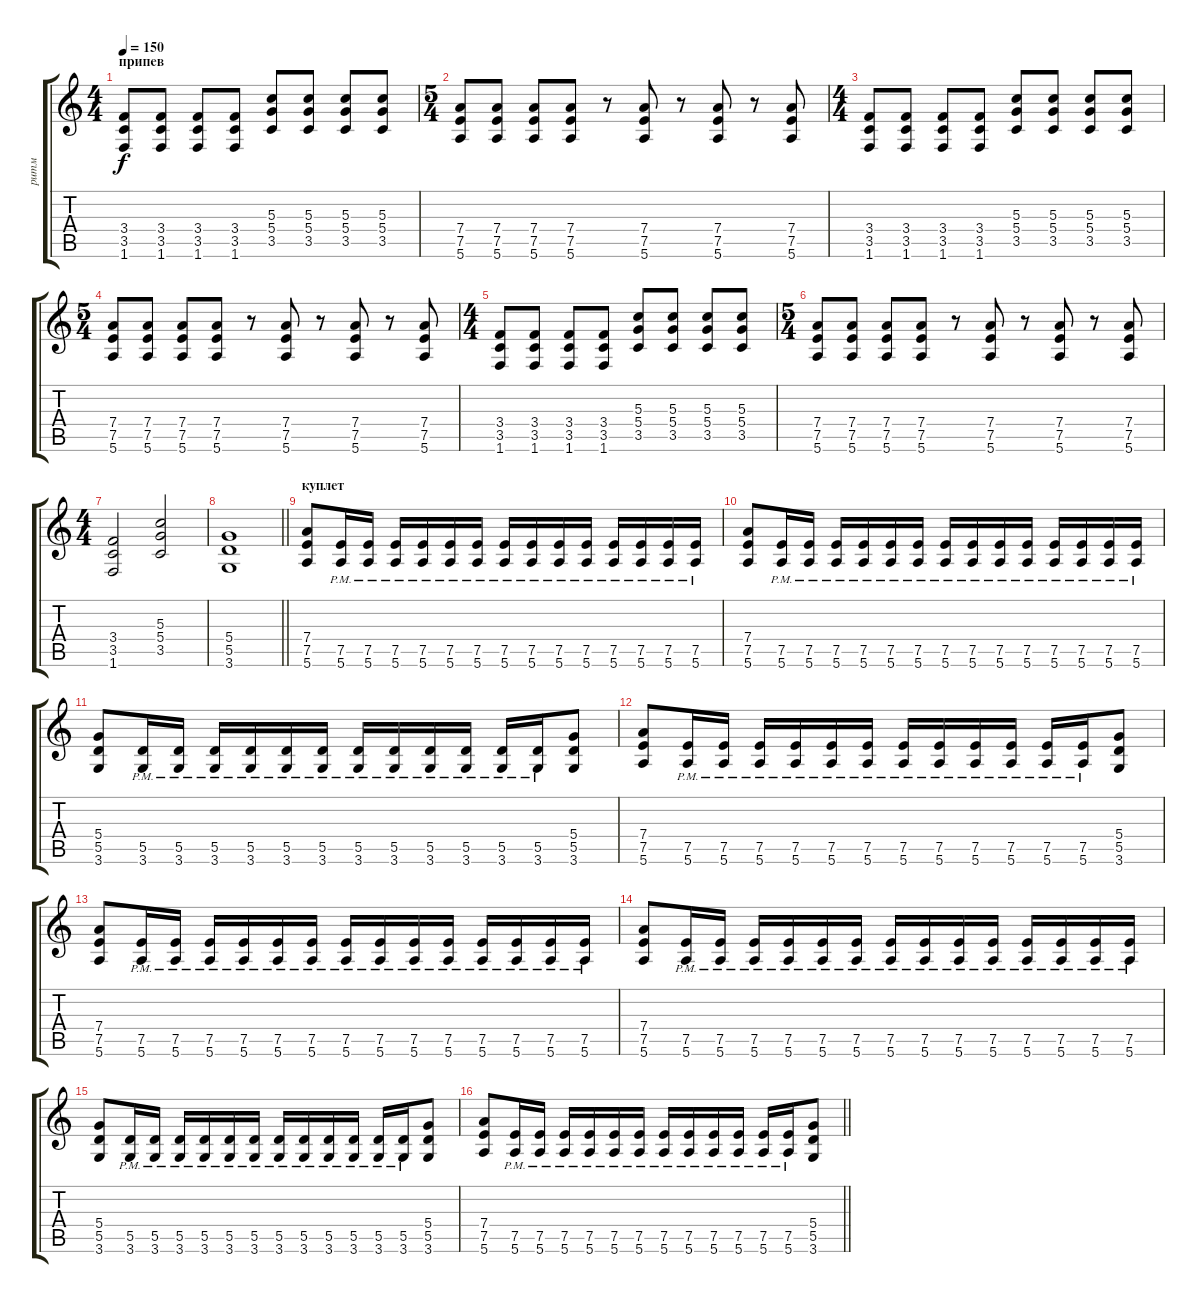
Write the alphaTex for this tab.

\track ("ритм" "ритм") {instrument overdrivenguitar}
\staff {score tabs}
\tuning (E4 B3 G3 D3 A2 E2) {hide}
\ts (4 4)
\section ("" "припев")
\tempo 150
\clef g2
\ks c
(3.4 3.5 1.6).8{dy f} (3.4 3.5 1.6).8 (3.4 3.5 1.6).8 (3.4 3.5 1.6).8 (5.3 5.4 3.5).8 (5.3 5.4 3.5).8 (5.3 5.4 3.5).8 (5.3 5.4 3.5).8 |
\ts (5 4)
(7.4 7.5 5.6).8 (7.4 7.5 5.6).8 (7.4 7.5 5.6).8 (7.4 7.5 5.6).8 r.8 (7.4 7.5 5.6).8 r.8 (7.4 7.5 5.6).8 r.8 (7.4 7.5 5.6).8 |
\ts (4 4)
(3.4 3.5 1.6).8 (3.4 3.5 1.6).8 (3.4 3.5 1.6).8 (3.4 3.5 1.6).8 (5.3 5.4 3.5).8 (5.3 5.4 3.5).8 (5.3 5.4 3.5).8 (5.3 5.4 3.5).8 |
\ts (5 4)
(7.4 7.5 5.6).8 (7.4 7.5 5.6).8 (7.4 7.5 5.6).8 (7.4 7.5 5.6).8 r.8 (7.4 7.5 5.6).8 r.8 (7.4 7.5 5.6).8 r.8 (7.4 7.5 5.6).8 |
\ts (4 4)
(3.4 3.5 1.6).8 (3.4 3.5 1.6).8 (3.4 3.5 1.6).8 (3.4 3.5 1.6).8 (5.3 5.4 3.5).8 (5.3 5.4 3.5).8 (5.3 5.4 3.5).8 (5.3 5.4 3.5).8 |
\ts (5 4)
(7.4 7.5 5.6).8 (7.4 7.5 5.6).8 (7.4 7.5 5.6).8 (7.4 7.5 5.6).8 r.8 (7.4 7.5 5.6).8 r.8 (7.4 7.5 5.6).8 r.8 (7.4 7.5 5.6).8 |
\ts (4 4)
(3.4 3.5 1.6).2 (5.3 5.4 3.5).2 |
\barLineRight lightlight
(5.4 5.5 3.6).1 |
\section ("" "куплет")
(7.4 7.5 5.6).8 (7.5{pm} 5.6).16 (7.5{pm} 5.6).16 (7.5{pm} 5.6).16 (7.5{pm} 5.6).16 (7.5{pm} 5.6).16 (7.5{pm} 5.6).16 (7.5{pm} 5.6).16 (7.5{pm} 5.6).16 (7.5{pm} 5.6).16 (7.5{pm} 5.6).16 (7.5{pm} 5.6).16 (7.5{pm} 5.6).16 (7.5{pm} 5.6).16 (7.5{pm} 5.6).16 |
(7.4 7.5 5.6).8 (7.5{pm} 5.6).16 (7.5{pm} 5.6).16 (7.5{pm} 5.6).16 (7.5{pm} 5.6).16 (7.5{pm} 5.6).16 (7.5{pm} 5.6).16 (7.5{pm} 5.6).16 (7.5{pm} 5.6).16 (7.5{pm} 5.6).16 (7.5{pm} 5.6).16 (7.5{pm} 5.6).16 (7.5{pm} 5.6).16 (7.5{pm} 5.6).16 (7.5{pm} 5.6).16 |
(5.4 5.5 3.6).8 (5.5{pm} 3.6{pm}).16 (5.5{pm} 3.6{pm}).16 (5.5{pm} 3.6{pm}).16 (5.5{pm} 3.6{pm}).16 (5.5{pm} 3.6{pm}).16 (5.5{pm} 3.6{pm}).16 (5.5{pm} 3.6{pm}).16 (5.5{pm} 3.6{pm}).16 (5.5{pm} 3.6{pm}).16 (5.5{pm} 3.6{pm}).16 (5.5{pm} 3.6{pm}).16 (5.5{pm} 3.6{pm}).16 (5.4 5.5 3.6).8 |
(7.4 7.5 5.6).8 (7.5{pm} 5.6).16 (7.5{pm} 5.6).16 (7.5{pm} 5.6).16 (7.5{pm} 5.6).16 (7.5{pm} 5.6).16 (7.5{pm} 5.6).16 (7.5{pm} 5.6).16 (7.5{pm} 5.6).16 (7.5{pm} 5.6).16 (7.5{pm} 5.6).16 (7.5{pm} 5.6).16 (7.5{pm} 5.6).16 (5.4 5.5 3.6).8 |
(7.4 7.5 5.6).8 (7.5{pm} 5.6).16 (7.5{pm} 5.6).16 (7.5{pm} 5.6).16 (7.5{pm} 5.6).16 (7.5{pm} 5.6).16 (7.5{pm} 5.6).16 (7.5{pm} 5.6).16 (7.5{pm} 5.6).16 (7.5{pm} 5.6).16 (7.5{pm} 5.6).16 (7.5{pm} 5.6).16 (7.5{pm} 5.6).16 (7.5{pm} 5.6).16 (7.5{pm} 5.6).16 |
(7.4 7.5 5.6).8 (7.5{pm} 5.6).16 (7.5{pm} 5.6).16 (7.5{pm} 5.6).16 (7.5{pm} 5.6).16 (7.5{pm} 5.6).16 (7.5{pm} 5.6).16 (7.5{pm} 5.6).16 (7.5{pm} 5.6).16 (7.5{pm} 5.6).16 (7.5{pm} 5.6).16 (7.5{pm} 5.6).16 (7.5{pm} 5.6).16 (7.5{pm} 5.6).16 (7.5{pm} 5.6).16 |
(5.4 5.5 3.6).8 (5.5{pm} 3.6{pm}).16 (5.5{pm} 3.6{pm}).16 (5.5{pm} 3.6{pm}).16 (5.5{pm} 3.6{pm}).16 (5.5{pm} 3.6{pm}).16 (5.5{pm} 3.6{pm}).16 (5.5{pm} 3.6{pm}).16 (5.5{pm} 3.6{pm}).16 (5.5{pm} 3.6{pm}).16 (5.5{pm} 3.6{pm}).16 (5.5{pm} 3.6{pm}).16 (5.5{pm} 3.6{pm}).16 (5.4 5.5 3.6).8 |
\barLineRight lightlight
(7.4 7.5 5.6).8 (7.5{pm} 5.6).16 (7.5{pm} 5.6).16 (7.5{pm} 5.6).16 (7.5{pm} 5.6).16 (7.5{pm} 5.6).16 (7.5{pm} 5.6).16 (7.5{pm} 5.6).16 (7.5{pm} 5.6).16 (7.5{pm} 5.6).16 (7.5{pm} 5.6).16 (7.5{pm} 5.6).16 (7.5{pm} 5.6).16 (5.4 5.5 3.6).8
